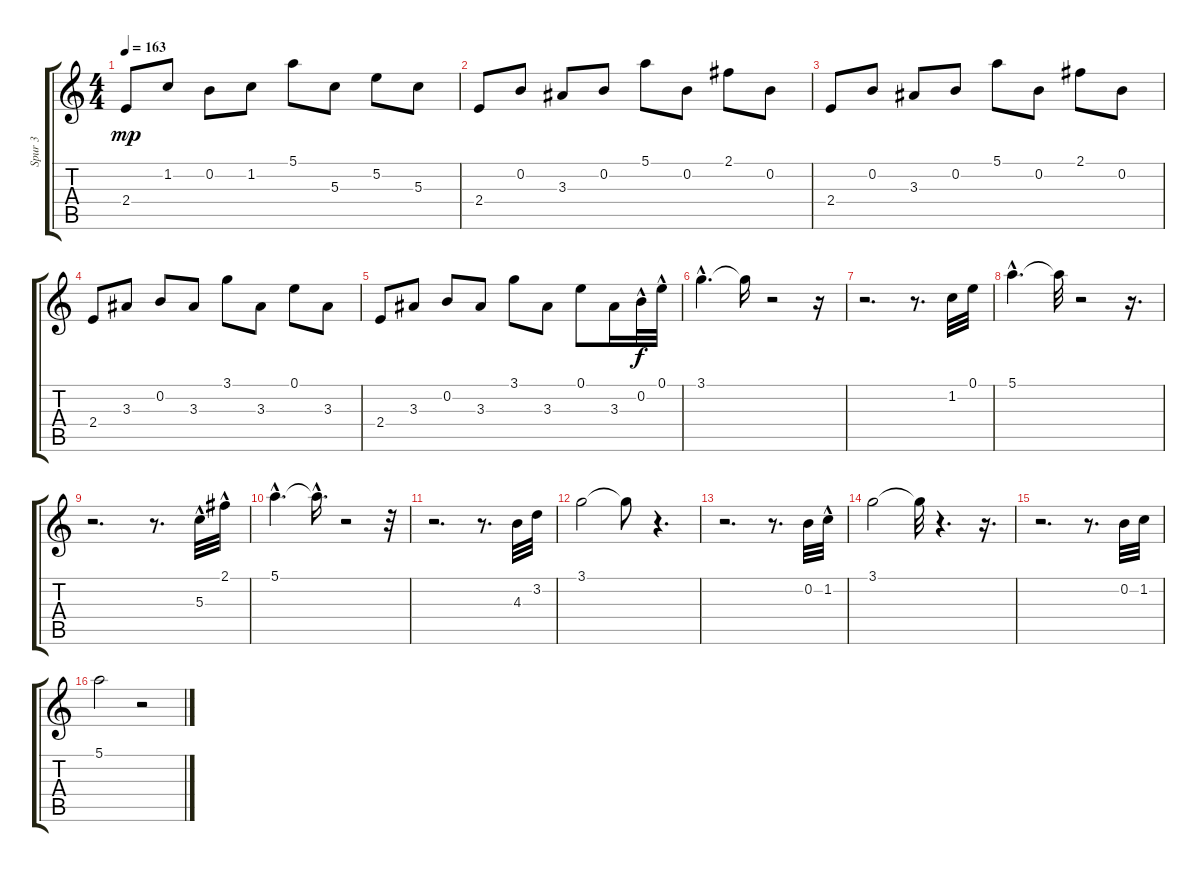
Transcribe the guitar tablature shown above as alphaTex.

\track ("Spur 3" "Spur 3") {instrument acousticguitarsteel}
\staff {score tabs}
\tuning (E4 B3 G3 D3 A2 E2) {hide}
\ts (4 4)
\tempo 163
\clef g2
\ks c
2.4.8{dy mp} 1.2.8 0.2.8 1.2.8 5.1.8 5.3.8 5.2.8 5.3.8 |
2.4.8 0.2.8 3.3.8 0.2.8 5.1.8 0.2.8 2.1.8 0.2.8 |
2.4.8 0.2.8 3.3.8 0.2.8 5.1.8 0.2.8 2.1.8 0.2.8 |
2.4.8 3.3.8 0.2.8 3.3.8 3.1.8 3.3.8 0.1.8 3.3.8 |
2.4.8 3.3.8 0.2.8 3.3.8 3.1.8 3.3.8 0.1.8 3.3.16 0.2{hac}.32{dy f} 0.1{hac}.32 |
3.1{hac}.4{d} 3.1{t}.16 r.2 r.16 |
r.2{d} r.8{d} 1.2.32 0.1.32 |
5.1{hac}.4{d} 5.1{t}.32 r.2 r.16{d} |
r.2{d} r.8{d} 5.3{hac}.32 2.1{hac}.32 |
5.1{hac}.4{d} 5.1{hac t}.16{d} r.2 r.32 |
r.2{d} r.8{d} 4.3.32 3.2.32 |
3.1.2 3.1{t}.8 r.4{d} |
r.2{d} r.8{d} 0.2.32 1.2{hac}.32 |
3.1.2 3.1{t}.32 r.4{d} r.16{d} |
r.2{d} r.8{d} 0.2.32 1.2.32 |
5.1.2 r.2
